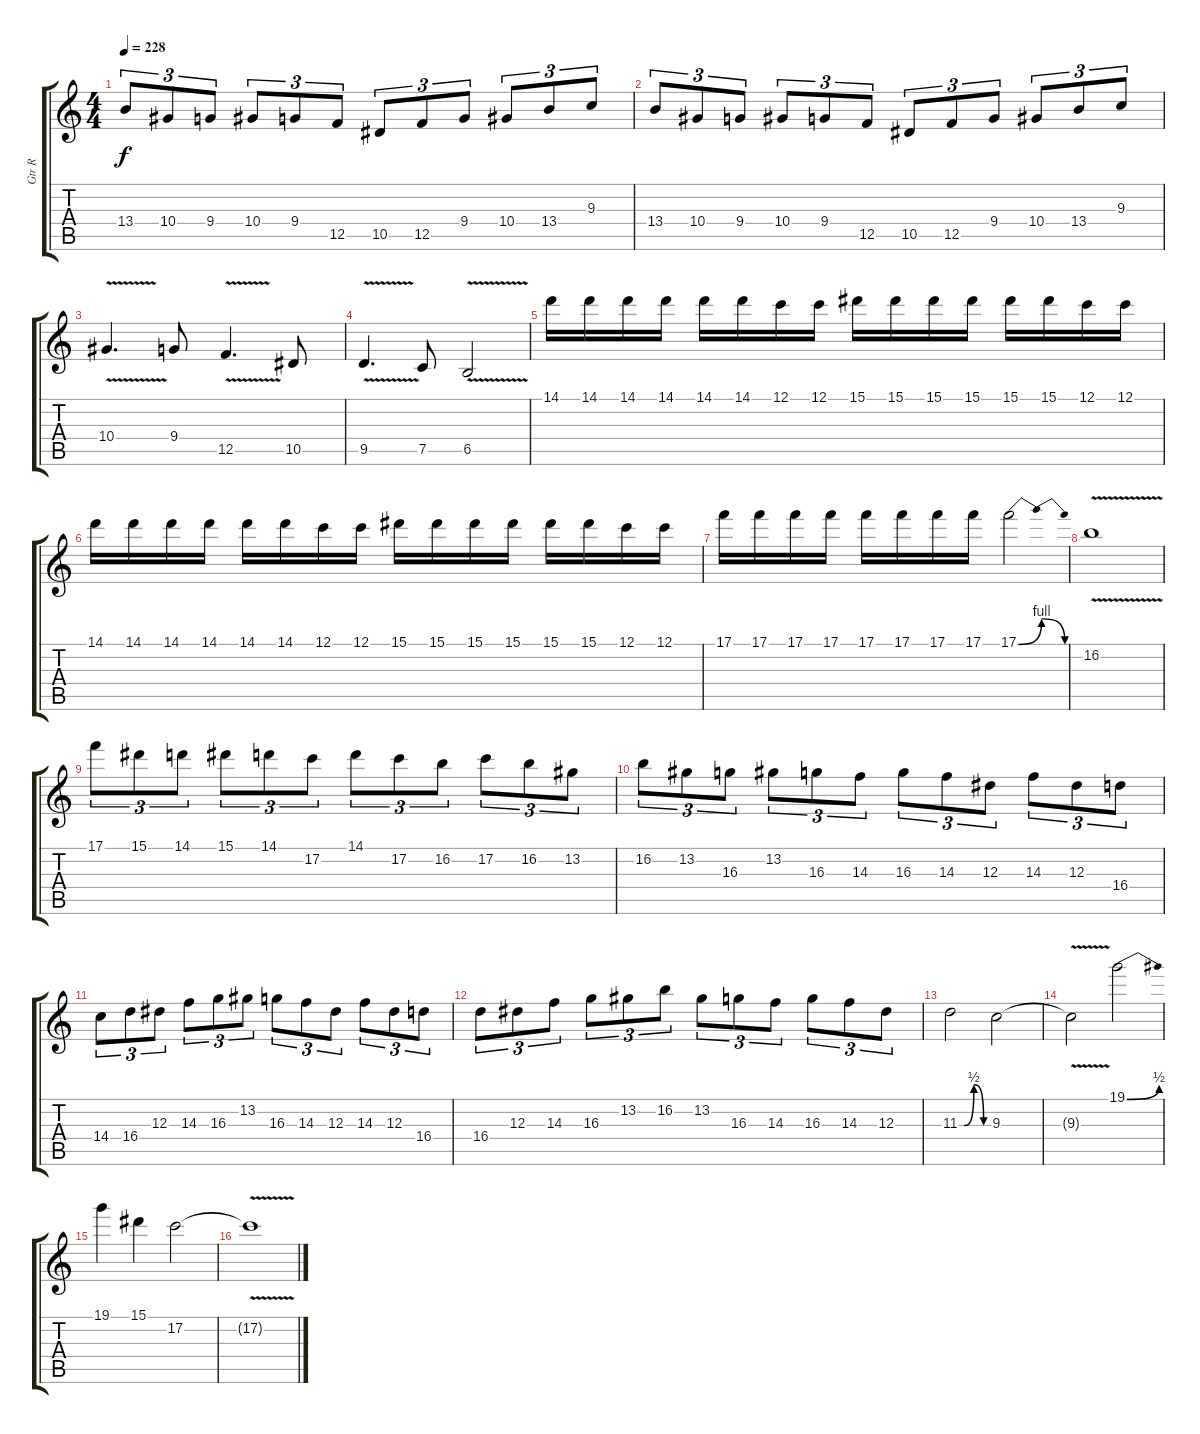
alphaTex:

\track ("Gtr R" "Gtr R") {instrument distortionguitar}
\staff {score tabs}
\tuning (C4 G3 Eb3 Bb2 F2 C2) {hide}
\ts (4 4)
\tempo 228
\clef g2
\ks c
13.4.8{tu (3 2) dy f} 10.4.8{tu (3 2)} 9.4.8{tu (3 2)} 10.4.8{tu (3 2)} 9.4.8{tu (3 2)} 12.5.8{tu (3 2)} 10.5.8{tu (3 2)} 12.5.8{tu (3 2)} 9.4.8{tu (3 2)} 10.4.8{tu (3 2)} 13.4.8{tu (3 2)} 9.3.8{tu (3 2)} |
13.4.8{tu (3 2)} 10.4.8{tu (3 2)} 9.4.8{tu (3 2)} 10.4.8{tu (3 2)} 9.4.8{tu (3 2)} 12.5.8{tu (3 2)} 10.5.8{tu (3 2)} 12.5.8{tu (3 2)} 9.4.8{tu (3 2)} 10.4.8{tu (3 2)} 13.4.8{tu (3 2)} 9.3.8{tu (3 2)} |
10.4{v}.4{d} 9.4.8 12.5{v}.4{d} 10.5.8 |
9.5{v}.4{d} 7.5.8 6.5{v}.2 |
14.1.16 14.1.16 14.1.16 14.1.16 14.1.16 14.1.16 12.1.16 12.1.16 15.1.16 15.1.16 15.1.16 15.1.16 15.1.16 15.1.16 12.1.16 12.1.16 |
14.1.16 14.1.16 14.1.16 14.1.16 14.1.16 14.1.16 12.1.16 12.1.16 15.1.16 15.1.16 15.1.16 15.1.16 15.1.16 15.1.16 12.1.16 12.1.16 |
17.1.16 17.1.16 17.1.16 17.1.16 17.1.16 17.1.16 17.1.16 17.1.16 17.1{be (bendrelease 0 0 30 4 30 4 60 0)}.2 |
16.2{v}.1 |
17.1.8{tu (3 2)} 15.1.8{tu (3 2)} 14.1.8{tu (3 2)} 15.1.8{tu (3 2)} 14.1.8{tu (3 2)} 17.2.8{tu (3 2)} 14.1.8{tu (3 2)} 17.2.8{tu (3 2)} 16.2.8{tu (3 2)} 17.2.8{tu (3 2)} 16.2.8{tu (3 2)} 13.2.8{tu (3 2)} |
16.2.8{tu (3 2)} 13.2.8{tu (3 2)} 16.3.8{tu (3 2)} 13.2.8{tu (3 2)} 16.3.8{tu (3 2)} 14.3.8{tu (3 2)} 16.3.8{tu (3 2)} 14.3.8{tu (3 2)} 12.3.8{tu (3 2)} 14.3.8{tu (3 2)} 12.3.8{tu (3 2)} 16.4.8{tu (3 2)} |
14.4.8{tu (3 2)} 16.4.8{tu (3 2)} 12.3.8{tu (3 2)} 14.3.8{tu (3 2)} 16.3.8{tu (3 2)} 13.2.8{tu (3 2)} 16.3.8{tu (3 2)} 14.3.8{tu (3 2)} 12.3.8{tu (3 2)} 14.3.8{tu (3 2)} 12.3.8{tu (3 2)} 16.4.8{tu (3 2)} |
16.4.8{tu (3 2)} 12.3.8{tu (3 2)} 14.3.8{tu (3 2)} 16.3.8{tu (3 2)} 13.2.8{tu (3 2)} 16.2.8{tu (3 2)} 13.2.8{tu (3 2)} 16.3.8{tu (3 2)} 14.3.8{tu (3 2)} 16.3.8{tu (3 2)} 14.3.8{tu (3 2)} 12.3.8{tu (3 2)} |
11.3{be (custom 0 0 10 0 30 2 50 0 60 0)}.2 9.3.2 |
9.3{v t}.2 19.1{be (bend 0 0 60 2)}.2 |
19.1.4 15.1.4 17.2.2 |
17.2{v t}.1
